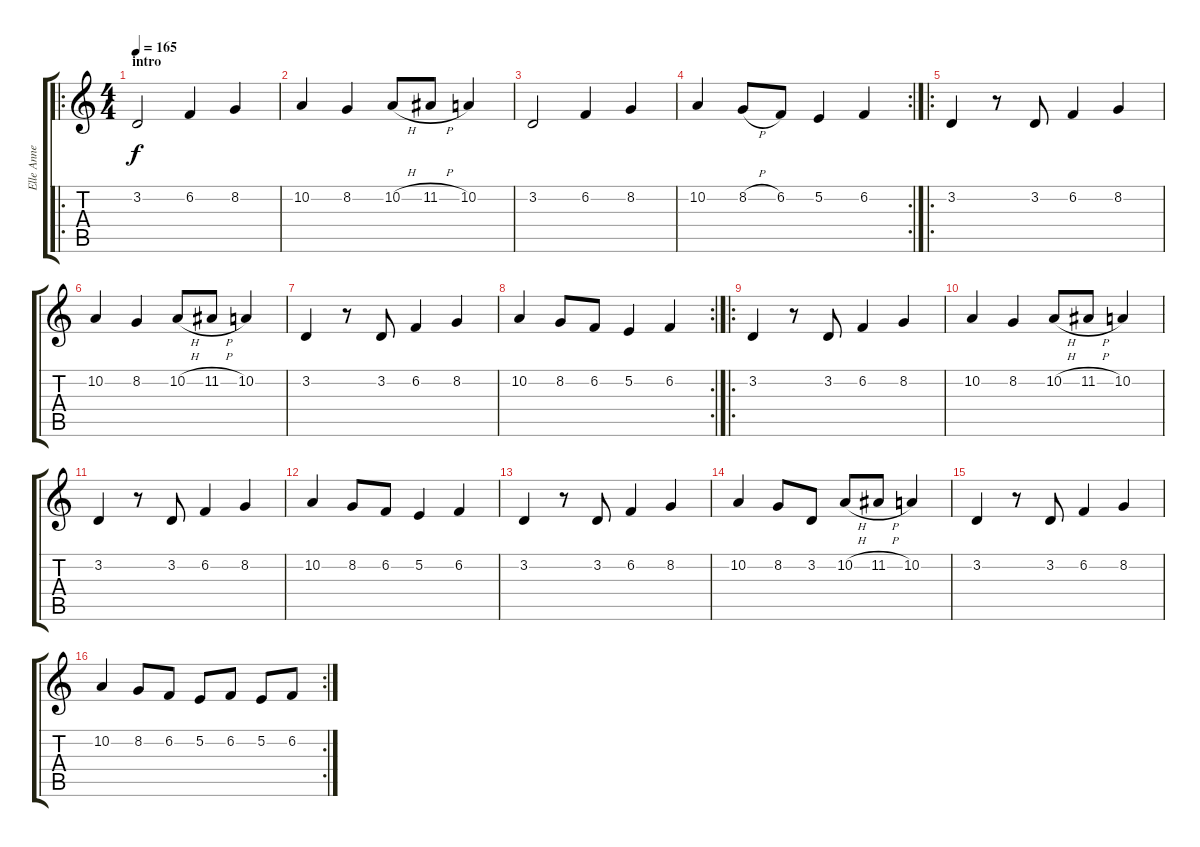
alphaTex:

\track ("Elle Anne C" "Elle Anne ") {instrument altosax}
\staff {score tabs}
\tuning (E4 B3 G3 D3 A2 D2) {hide}
\ro
\ts (4 4)
\section ("" "intro")
\tempo 165
\clef g2
\ks c
3.2.2{dy f instrument sopranosax} 6.2.4 8.2.4 |
10.2.4 8.2.4 10.2{h}.8 11.2{h}.8 10.2.4 |
3.2.2 6.2.4 8.2.4 |
\rc 2
10.2.4 8.2{h}.8 6.2.8 5.2.4 6.2.4 |
\ro
3.2.4{instrument sopranosax} r.8 3.2.8 6.2.4 8.2.4 |
10.2.4 8.2.4 10.2{h}.8 11.2{h}.8 10.2.4 |
3.2.4 r.8 3.2.8 6.2.4 8.2.4 |
\rc 2
10.2.4 8.2.8 6.2.8 5.2.4 6.2.4 |
\ro
3.2.4{instrument sopranosax} r.8 3.2.8 6.2.4 8.2.4 |
10.2.4 8.2.4 10.2{h}.8 11.2{h}.8 10.2.4 |
3.2.4 r.8 3.2.8 6.2.4 8.2.4 |
10.2.4 8.2.8 6.2.8 5.2.4 6.2.4 |
3.2.4{instrument sopranosax} r.8 3.2.8 6.2.4 8.2.4 |
10.2.4 8.2.8 3.2.8 10.2{h}.8 11.2{h}.8 10.2.4 |
3.2.4 r.8 3.2.8 6.2.4 8.2.4 |
\rc 2
10.2.4 8.2.8 6.2.8 5.2.8 6.2.8 5.2.8 6.2.8
